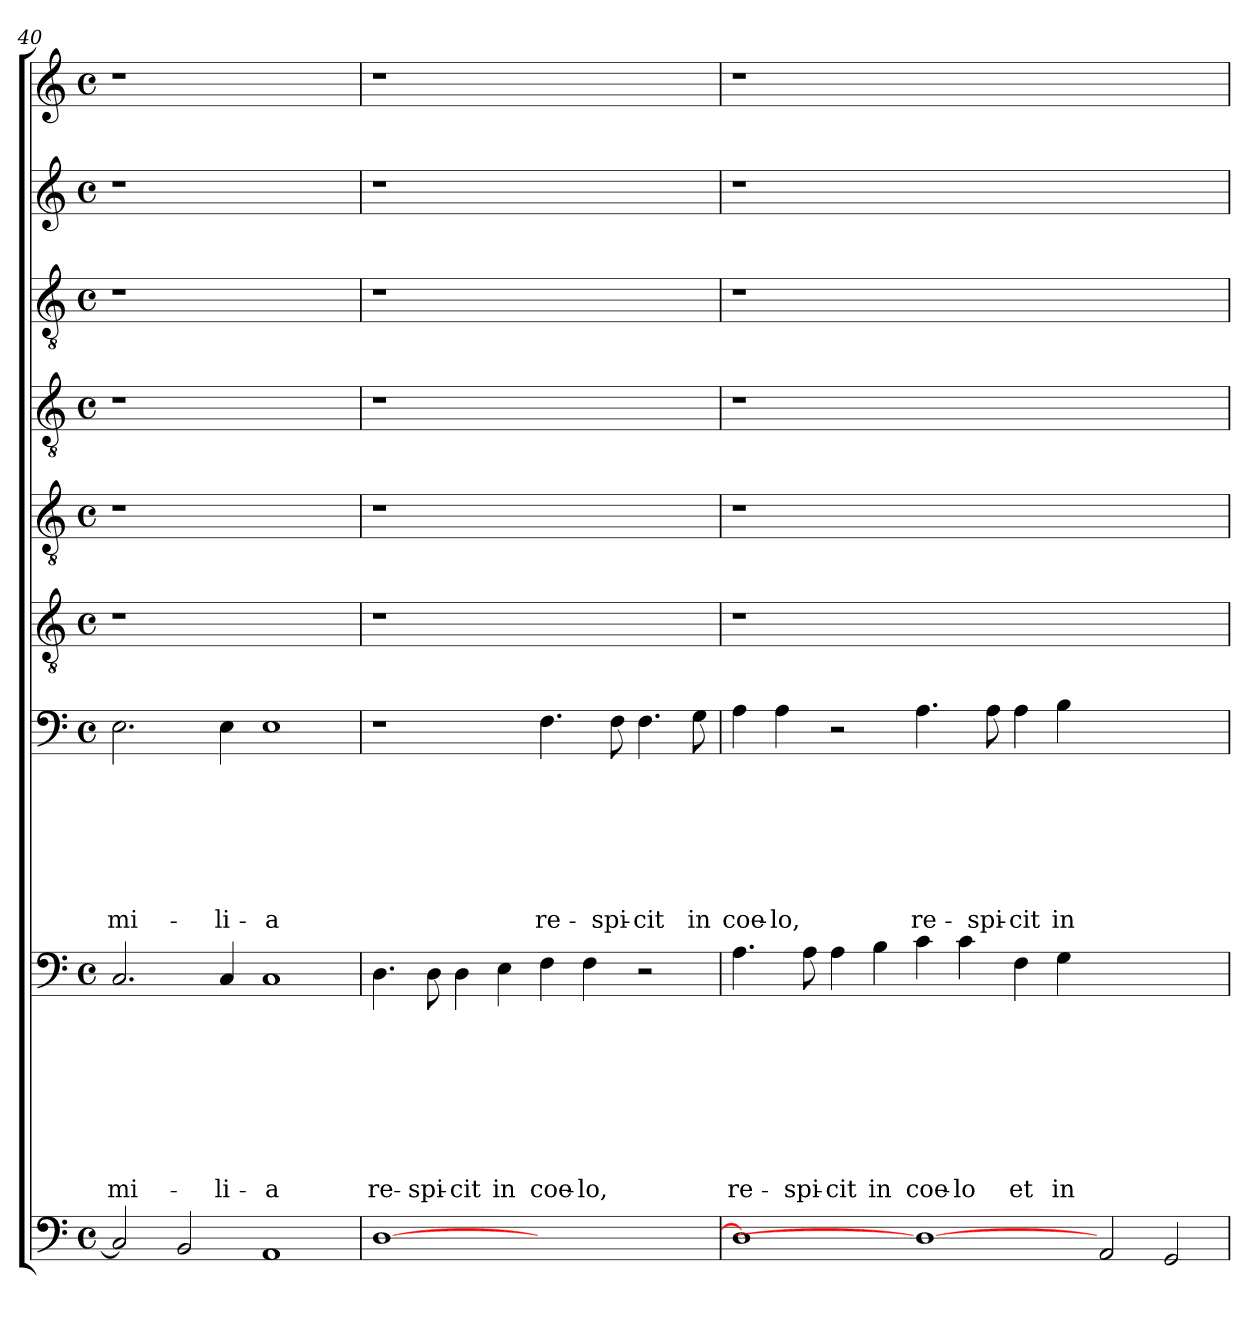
**kern	**kern	**text	**text	**text	**text	**text	**text	**text	**text	**kern	**text	**text	**text	**text	**text	**text	**text	**kern	**kern	**kern	**kern	**kern	**kern
*part9	*part8	*part8	*part8	*part8	*part8	*part8	*part8	*part8	*part8	*part7	*part7	*part7	*part7	*part7	*part7	*part7	*part7	*part6	*part5	*part4	*part3	*part2	*part1
*staff9	*staff8	*staff8	*staff8	*staff8	*staff8	*staff8	*staff8	*staff8	*staff8	*staff7	*staff7	*staff7	*staff7	*staff7	*staff7	*staff7	*staff7	*staff6	*staff5	*staff4	*staff3	*staff2	*staff1
*clefF4	*clefF4	*	*	*	*	*	*	*	*	*clefF4	*	*	*	*	*	*	*	*clefGv2	*clefGv2	*clefGv2	*clefGv2	*clefG2	*clefG2
*k[]	*k[]	*	*	*	*	*	*	*	*	*k[]	*	*	*	*	*	*	*	*k[]	*k[]	*k[]	*k[]	*k[]	*k[]
*C:	*C:	*	*	*	*	*	*	*	*	*C:	*	*	*	*	*	*	*	*C:	*C:	*C:	*C:	*C:	*C:
*M4/4	*M4/4	*	*	*	*	*	*	*	*	*M4/4	*	*	*	*	*	*	*	*M4/4	*M4/4	*M4/4	*M4/4	*M4/4	*M4/4
*met(c)	*met(c)	*	*	*	*	*	*	*	*	*met(c)	*	*	*	*	*	*	*	*met(c)	*met(c)	*met(c)	*met(c)	*met(c)	*met(c)
=40	=40	=40	=40	=40	=40	=40	=40	=40	=40	=40	=40	=40	=40	=40	=40	=40	=40	=40	=40	=40	=40	=40	=40
2C/]	2.C/	.	.	.	.	.	.	.	-mi-	2.E\	.	.	.	.	.	.	-mi-	1r	1r	1r	1r	1r	1r
2BB/	.	.	.	.	.	.	.	.	.	.	.	.	.	.	.	.	.	.	.	.	.	.	.
.	4C/	.	.	.	.	.	.	.	-li-	4E\	.	.	.	.	.	.	-li-	.	.	.	.	.	.
1AA	1C	.	.	.	.	.	.	.	-a	1E	.	.	.	.	.	.	-a	1ryy	1ryy	1ryy	1ryy	1ryy	1ryy
=41	=41	=41	=41	=41	=41	=41	=41	=41	=41	=41	=41	=41	=41	=41	=41	=41	=41	=41	=41	=41	=41	=41	=41
[1D	4.D\	.	.	.	.	.	.	.	re-	1r	.	.	.	.	.	.	.	1r	1r	1r	1r	1r	1r
.	8D\	.	.	.	.	.	.	.	-spi-	.	.	.	.	.	.	.	.	.	.	.	.	.	.
.	4D\	.	.	.	.	.	.	.	-cit	.	.	.	.	.	.	.	.	.	.	.	.	.	.
.	4E\	.	.	.	.	.	.	.	in	.	.	.	.	.	.	.	.	.	.	.	.	.	.
1ryy	4F\	.	.	.	.	.	.	.	coe-	4.F\	.	.	.	.	.	.	re-	1ryy	1ryy	1ryy	1ryy	1ryy	1ryy
.	4F\	.	.	.	.	.	.	.	-lo,	.	.	.	.	.	.	.	.	.	.	.	.	.	.
.	.	.	.	.	.	.	.	.	.	8F\	.	.	.	.	.	.	-spi-	.	.	.	.	.	.
.	2r	.	.	.	.	.	.	.	.	4.F\	.	.	.	.	.	.	-cit	.	.	.	.	.	.
.	.	.	.	.	.	.	.	.	.	8G\	.	.	.	.	.	.	in	.	.	.	.	.	.
=42	=42	=42	=42	=42	=42	=42	=42	=42	=42	=42	=42	=42	=42	=42	=42	=42	=42	=42	=42	=42	=42	=42	=42
1D]	4.A\	.	.	.	.	.	.	.	re-	4A\	.	.	.	.	.	.	coe-	1r	1r	1r	1r	1r	1r
.	.	.	.	.	.	.	.	.	.	4A\	.	.	.	.	.	.	-lo,	.	.	.	.	.	.
.	8A\	.	.	.	.	.	.	.	-spi-	.	.	.	.	.	.	.	.	.	.	.	.	.	.
.	4A\	.	.	.	.	.	.	.	-cit	2r	.	.	.	.	.	.	.	.	.	.	.	.	.
.	4B\	.	.	.	.	.	.	.	in	.	.	.	.	.	.	.	.	.	.	.	.	.	.
1D_	4c\	.	.	.	.	.	.	.	coe-	4.A\	.	.	.	.	.	.	re-	0ryy	0ryy	0ryy	0ryy	0ryy	0ryy
.	4c\	.	.	.	.	.	.	.	-lo	.	.	.	.	.	.	.	.	.	.	.	.	.	.
.	.	.	.	.	.	.	.	.	.	8A\	.	.	.	.	.	.	-spi-	.	.	.	.	.	.
.	4F\	.	.	.	.	.	.	.	et	4A\	.	.	.	.	.	.	-cit	.	.	.	.	.	.
.	4G\	.	.	.	.	.	.	.	in	4B\	.	.	.	.	.	.	in	.	.	.	.	.	.
2AA/	1ryy	.	.	.	.	.	.	.	.	1ryy	.	.	.	.	.	.	.	.	.	.	.	.	.
2GG/	.	.	.	.	.	.	.	.	.	.	.	.	.	.	.	.	.	.	.	.	.	.	.
=	=	=	=	=	=	=	=	=	=	=	=	=	=	=	=	=	=	=	=	=	=	=	=
*-	*-	*-	*-	*-	*-	*-	*-	*-	*-	*-	*-	*-	*-	*-	*-	*-	*-	*-	*-	*-	*-	*-	*-
